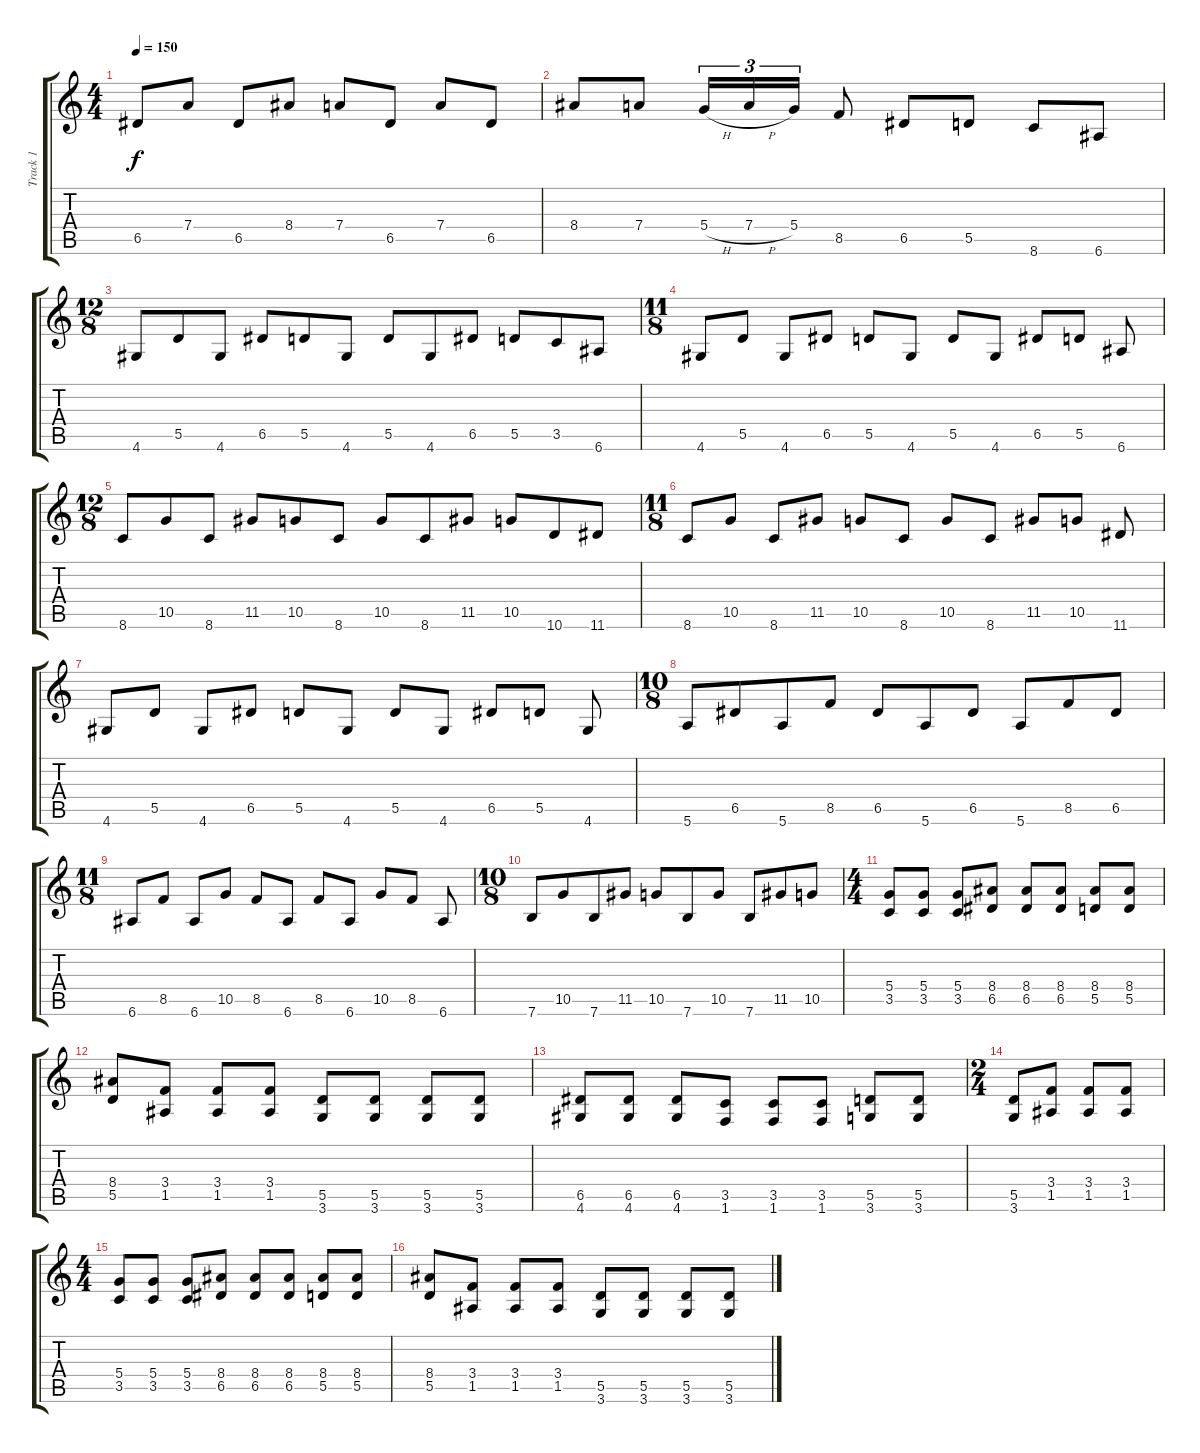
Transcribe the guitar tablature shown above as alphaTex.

\track ("Track 1" "Track 1") {instrument overdrivenguitar}
\staff {score tabs}
\tuning (E4 B3 G3 D3 A2 E2) {hide}
\ts (4 4)
\tempo 150
\clef g2
\ks c
6.5.8{dy f} 7.4.8 6.5.8 8.4.8 7.4.8 6.5.8 7.4.8 6.5.8 |
8.4.8 7.4.8 5.4{h}.16{tu (3 2)} 7.4{h}.16{tu (3 2)} 5.4.16{tu (3 2)} 8.5.8 6.5.8 5.5.8 8.6.8 6.6.8 |
\ts (12 8)
4.6.8 5.5.8 4.6.8 6.5.8 5.5.8 4.6.8 5.5.8 4.6.8 6.5.8 5.5.8 3.5.8 6.6.8 |
\ts (11 8)
4.6.8 5.5.8 4.6.8 6.5.8 5.5.8 4.6.8 5.5.8 4.6.8 6.5.8 5.5.8 6.6.8 |
\ts (12 8)
8.6.8 10.5.8 8.6.8 11.5.8 10.5.8 8.6.8 10.5.8 8.6.8 11.5.8 10.5.8 10.6.8 11.6.8 |
\ts (11 8)
8.6.8 10.5.8 8.6.8 11.5.8 10.5.8 8.6.8 10.5.8 8.6.8 11.5.8 10.5.8 11.6.8 |
4.6.8 5.5.8 4.6.8 6.5.8 5.5.8 4.6.8 5.5.8 4.6.8 6.5.8 5.5.8 4.6.8 |
\ts (10 8)
5.6.8 6.5.8 5.6.8 8.5.8 6.5.8 5.6.8 6.5.8 5.6.8 8.5.8 6.5.8 |
\ts (11 8)
6.6.8 8.5.8 6.6.8 10.5.8 8.5.8 6.6.8 8.5.8 6.6.8 10.5.8 8.5.8 6.6.8 |
\ts (10 8)
7.6.8 10.5.8 7.6.8 11.5.8 10.5.8 7.6.8 10.5.8 7.6.8 11.5.8 10.5.8 |
\ts (4 4)
(5.4 3.5).8 (5.4 3.5).8 (5.4 3.5).8 (8.4 6.5).8 (8.4 6.5).8 (8.4 6.5).8 (8.4 5.5).8 (8.4 5.5).8 |
(8.4 5.5).8 (3.4 1.5).8 (3.4 1.5).8 (3.4 1.5).8 (5.5 3.6).8 (5.5 3.6).8 (5.5 3.6).8 (5.5 3.6).8 |
(6.5 4.6).8 (6.5 4.6).8 (6.5 4.6).8 (3.5 1.6).8 (3.5 1.6).8 (3.5 1.6).8 (5.5 3.6).8 (5.5 3.6).8 |
\ts (2 4)
(5.5 3.6).8 (3.4 1.5).8 (3.4 1.5).8 (3.4 1.5).8 |
\ts (4 4)
(5.4 3.5).8 (5.4 3.5).8 (5.4 3.5).8 (8.4 6.5).8 (8.4 6.5).8 (8.4 6.5).8 (8.4 5.5).8 (8.4 5.5).8 |
(8.4 5.5).8 (3.4 1.5).8 (3.4 1.5).8 (3.4 1.5).8 (5.5 3.6).8 (5.5 3.6).8 (5.5 3.6).8 (5.5 3.6).8
